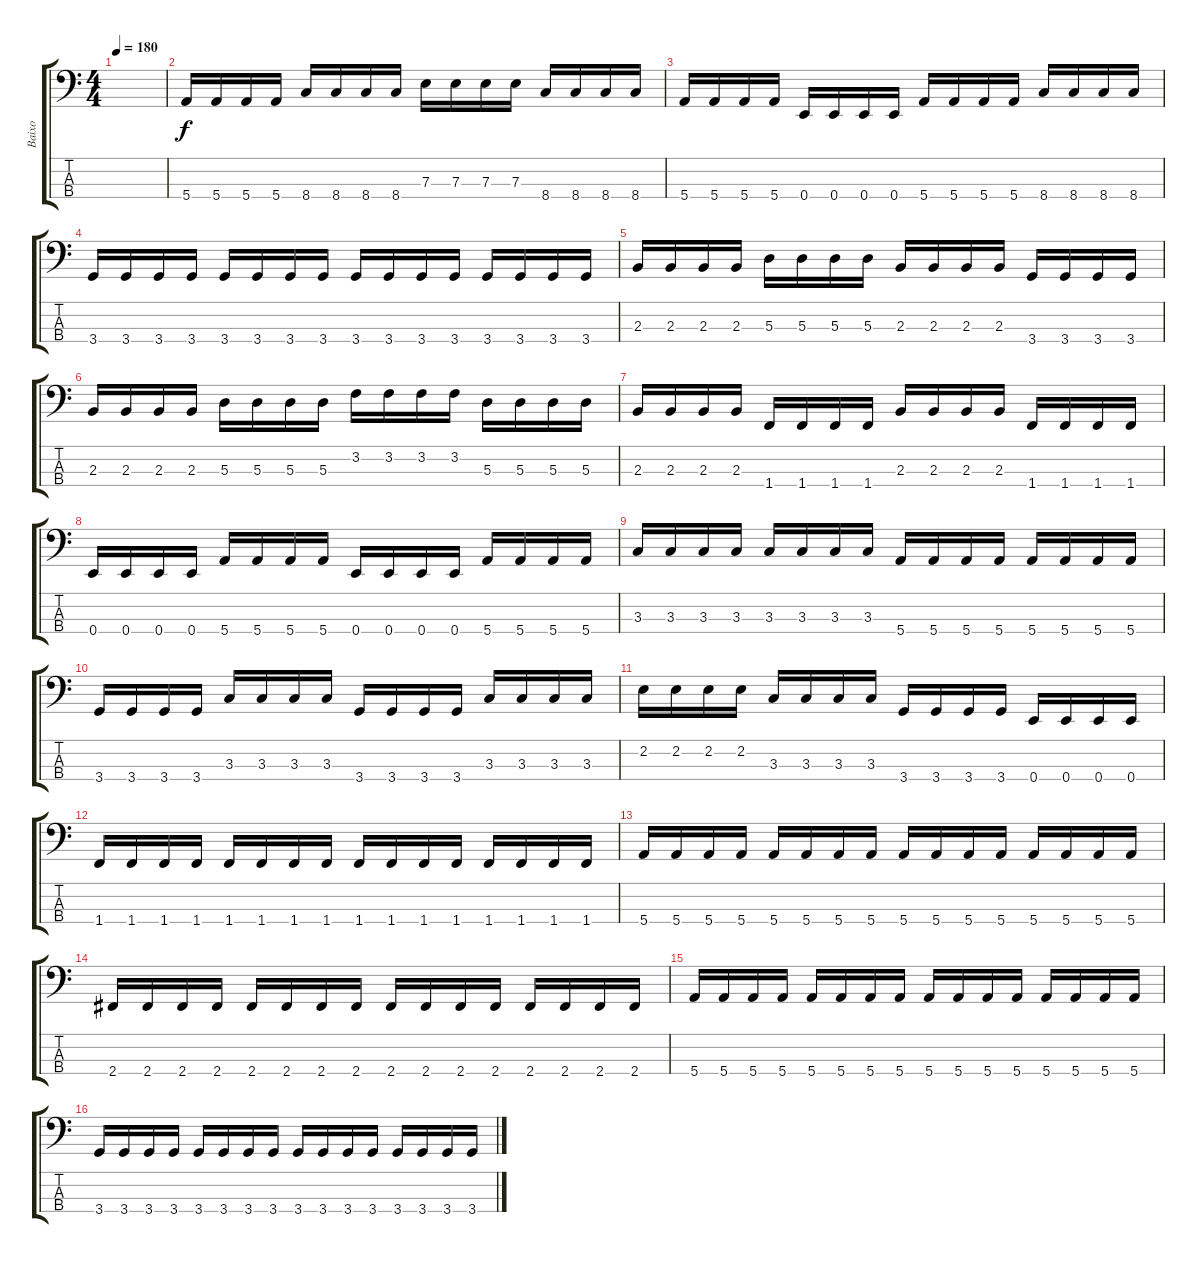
\track ("Baixo" "Baixo") {instrument electricbassfinger}
\staff {score tabs}
\tuning (G2 D2 A1 E1) {hide}
\ts (4 4)
\tempo 180
\clef f4
\ks c
|
5.4.16 5.4.16 5.4.16 5.4.16 8.4.16 8.4.16 8.4.16 8.4.16 7.3.16 7.3.16 7.3.16 7.3.16 8.4.16 8.4.16 8.4.16 8.4.16 |
5.4.16 5.4.16 5.4.16 5.4.16 0.4.16 0.4.16 0.4.16 0.4.16 5.4.16 5.4.16 5.4.16 5.4.16 8.4.16 8.4.16 8.4.16 8.4.16 |
3.4.16 3.4.16 3.4.16 3.4.16 3.4.16 3.4.16 3.4.16 3.4.16 3.4.16 3.4.16 3.4.16 3.4.16 3.4.16 3.4.16 3.4.16 3.4.16 |
2.3.16 2.3.16 2.3.16 2.3.16 5.3.16 5.3.16 5.3.16 5.3.16 2.3.16 2.3.16 2.3.16 2.3.16 3.4.16 3.4.16 3.4.16 3.4.16 |
2.3.16 2.3.16 2.3.16 2.3.16 5.3.16 5.3.16 5.3.16 5.3.16 3.2.16 3.2.16 3.2.16 3.2.16 5.3.16 5.3.16 5.3.16 5.3.16 |
2.3.16 2.3.16 2.3.16 2.3.16 1.4.16 1.4.16 1.4.16 1.4.16 2.3.16 2.3.16 2.3.16 2.3.16 1.4.16 1.4.16 1.4.16 1.4.16 |
0.4.16 0.4.16 0.4.16 0.4.16 5.4.16 5.4.16 5.4.16 5.4.16 0.4.16 0.4.16 0.4.16 0.4.16 5.4.16 5.4.16 5.4.16 5.4.16 |
3.3.16 3.3.16 3.3.16 3.3.16 3.3.16 3.3.16 3.3.16 3.3.16 5.4.16 5.4.16 5.4.16 5.4.16 5.4.16 5.4.16 5.4.16 5.4.16 |
3.4.16 3.4.16 3.4.16 3.4.16 3.3.16 3.3.16 3.3.16 3.3.16 3.4.16 3.4.16 3.4.16 3.4.16 3.3.16 3.3.16 3.3.16 3.3.16 |
2.2.16 2.2.16 2.2.16 2.2.16 3.3.16 3.3.16 3.3.16 3.3.16 3.4.16 3.4.16 3.4.16 3.4.16 0.4.16 0.4.16 0.4.16 0.4.16 |
1.4.16 1.4.16 1.4.16 1.4.16 1.4.16 1.4.16 1.4.16 1.4.16 1.4.16 1.4.16 1.4.16 1.4.16 1.4.16 1.4.16 1.4.16 1.4.16 |
5.4.16 5.4.16 5.4.16 5.4.16 5.4.16 5.4.16 5.4.16 5.4.16 5.4.16 5.4.16 5.4.16 5.4.16 5.4.16 5.4.16 5.4.16 5.4.16 |
2.4.16 2.4.16 2.4.16 2.4.16 2.4.16 2.4.16 2.4.16 2.4.16 2.4.16 2.4.16 2.4.16 2.4.16 2.4.16 2.4.16 2.4.16 2.4.16 |
5.4.16 5.4.16 5.4.16 5.4.16 5.4.16 5.4.16 5.4.16 5.4.16 5.4.16 5.4.16 5.4.16 5.4.16 5.4.16 5.4.16 5.4.16 5.4.16 |
3.4.16 3.4.16 3.4.16 3.4.16 3.4.16 3.4.16 3.4.16 3.4.16 3.4.16 3.4.16 3.4.16 3.4.16 3.4.16 3.4.16 3.4.16 3.4.16
